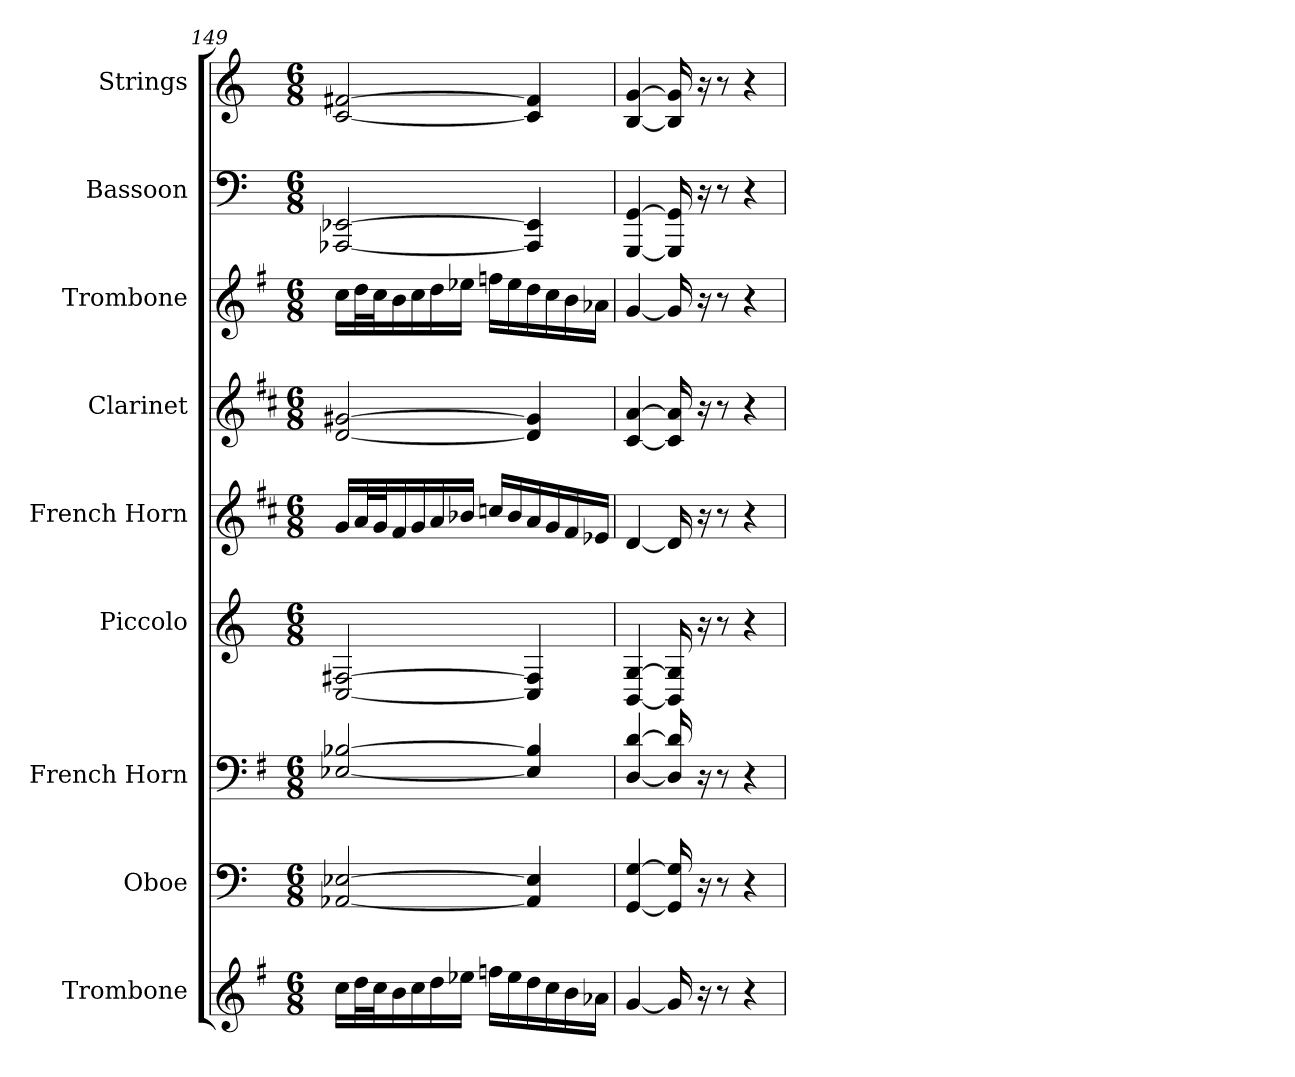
**kern	**kern	**kern	**kern	**kern	**kern	**kern	**kern	**kern
*part9	*part8	*part7	*part6	*part5	*part4	*part3	*part2	*part1
*staff9	*staff8	*staff7	*staff6	*staff5	*staff4	*staff3	*staff2	*staff1
*I"Trombone	*I"Oboe	*I"French Horn	*I"Piccolo	*I"French Horn	*I"Clarinet	*I"Trombone	*I"Bassoon	*I"Strings
*I'Trb	*I'Ob	*I'Hn	*I'Picc	*I'Hn	*I'Cl	*I'Trb	*I'Bsn	*I'Str
*clefG2	*clefF4	*clefF4	*clefG2	*clefG2	*clefG2	*clefG2	*clefF4	*clefG2
*	*	*ITrd4c7	*ITrd-7c-12	*ITrd4c7	*ITrd1c2	*	*	*
*k[f#]	*k[]	*k[]	*k[]	*k[f#]	*k[]	*k[f#]	*k[]	*k[]
*M6/8	*M6/8	*M6/8	*M6/8	*M6/8	*M6/8	*M6/8	*M6/8	*M6/8
*MM53	*MM53	*MM53	*MM53	*MM53	*MM53	*MM53	*MM53	*MM53
=149	=149	=149	=149	=149	=149	=149	=149	=149
16cc\LL	[2AA-X/ [2E-X/	[2AA-X/ [2E-X/	[2c/ [2f#X/	16c/LL	[2c/ [2f#X/	16cc\LL	[2AAA-X/ [2EE-X/	[2c/ [2f#X/
32dd\L	.	.	.	32d/L	.	32dd\L	.	.
32cc\J	.	.	.	32c/J	.	32cc\J	.	.
16b\	.	.	.	16B/	.	16b\	.	.
16cc\	.	.	.	16c/	.	16cc\	.	.
16dd\	.	.	.	16d/	.	16dd\	.	.
16ee-X\JJ	.	.	.	16e-X/JJ	.	16ee-X\JJ	.	.
16ffn\LL	.	.	.	16fn/LL	.	16ffn\LL	.	.
16ee-\	.	.	.	16e-/	.	16ee-\	.	.
16dd\	4AA-/] 4E-/]	4AA-/] 4E-/]	4c/] 4f#/]	16d/	4c/] 4f#/]	16dd\	4AAA-/] 4EE-/]	4c/] 4f#/]
16cc\	.	.	.	16c/	.	16cc\	.	.
16b\	.	.	.	16B/	.	16b\	.	.
16a-X\JJ	.	.	.	16A-X/JJ	.	16a-X\JJ	.	.
!!LO:PB:g=z
=150	=150	=150	=150	=150	=150	=150	=150	=150
*	*	*	*	*	*	*	*	*MM225
[4g/	[4GG/ [4G/	[4GG/ [4G/	[4B/ [4g/	[4G/	[4B/ [4g/	[4g/	[4GGG/ [4GG/	[4B/ [4g/
16g/]	16GG/] 16G/]	16GG/] 16G/]	16B/] 16g/]	16G/]	16B/] 16g/]	16g/]	16GGG/] 16GG/]	16B/] 16g/]
16r	16r	16r	16r	16r	16r	16r	16r	16r
8r	8r	8r	8r	8r	8r	8r	8r	8r
4r	4r	4r	4r	4r	4r	4r	4r	4r
=	=	=	=	=	=	=	=	=
*-	*-	*-	*-	*-	*-	*-	*-	*-
